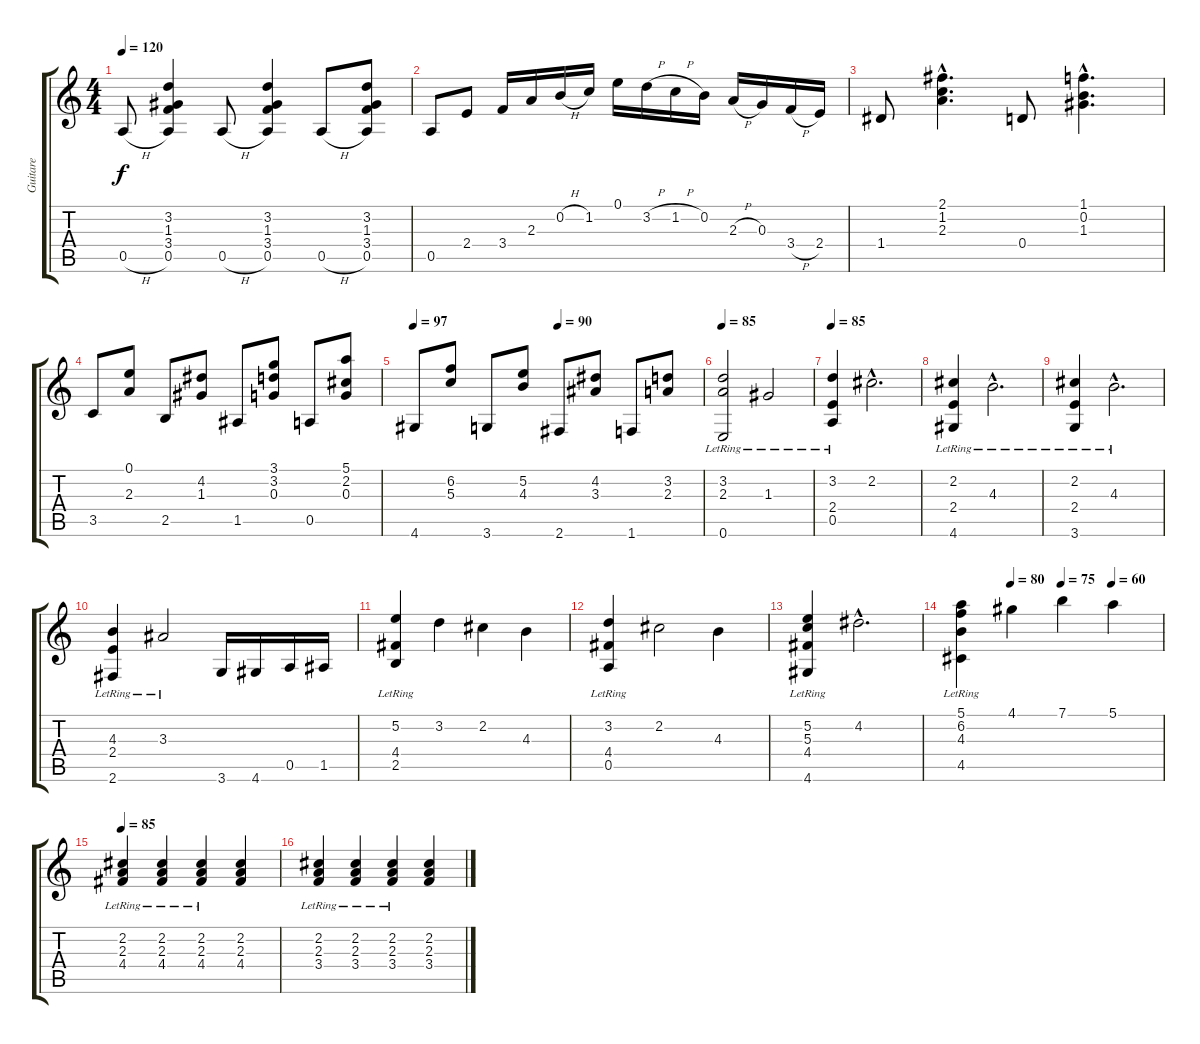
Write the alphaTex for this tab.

\track ("Guitare" "Guitare") {instrument acousticguitarnylon}
\staff {score tabs}
\tuning (E4 B3 G3 D3 A2 E2) {hide}
\ts (4 4)
\tempo 120
\clef g2
\ks c
0.5{h}.8{dy f} (3.2 1.3 3.4 0.5).4 0.5{h}.8 (3.2 1.3 3.4 0.5).4 0.5{h}.8 (3.2 1.3 3.4 0.5).8 |
0.5.8 2.4.8 3.4.16 2.3.16 0.2{h}.16 1.2.16 0.1.16 3.2{h}.16 1.2{h}.16 0.2.16 2.3{h}.16 0.3.16 3.4{h}.16 2.4.16 |
1.4.8 (2.1{hac} 1.2{hac} 2.3{hac}).4{d} 0.4.8 (1.1{hac} 0.2{hac} 1.3{hac}).4{d} |
3.5.8 (0.1 2.3).8 2.5.8 (4.2 1.3).8 1.5.8 (3.1 3.2 0.3).8 0.5.8 (5.1 2.2 0.3).8 |
\tempo 97
\tempo (90 0.5)
4.6.8 (6.2 5.3).8 3.6.8 (5.2 4.3).8 2.6.8 (4.2 3.3).8 1.6.8 (3.2 2.3).8 |
\tempo 85
(3.2{lr} 2.3 0.6{lr}).2 1.3{lr}.2 |
\tempo 85
(3.2 2.4{lr} 0.5{lr}).4 2.2{hac}.2{d} |
(2.2{lr} 2.4{lr} 4.6{lr}).4 4.3{hac lr}.2{d} |
(2.2{lr} 2.4{lr} 3.6{lr}).4 4.3{hac lr}.2{d} |
(4.3 2.4{lr} 2.6{lr}).4 3.3{lr}.2 3.6.16 4.6.16 0.5.16 1.5.16 |
(5.2 4.4{lr} 2.5{lr}).4 3.2.4 2.2.4 4.3.4 |
(3.2 4.4{lr} 0.5{lr}).4 2.2.2 4.3.4 |
(5.2 5.3{lr} 4.4{lr} 4.6{lr}).4 4.2{hac}.2{d} |
\tempo (80 0.25)
\tempo (75 0.5)
\tempo (60 0.75)
(5.1 6.2{lr} 4.3{lr} 4.5{lr}).4 4.1.4 7.1.4 5.1.4 |
\tempo 85
(2.2{lr} 2.3{lr} 4.4{lr}).4 (2.2{lr} 2.3{lr} 4.4{lr}).4 (2.2{lr} 2.3{lr} 4.4{lr}).4 (2.2 2.3 4.4).4 |
(2.2{lr} 2.3{lr} 3.4{lr}).4 (2.2{lr} 2.3{lr} 3.4{lr}).4 (2.2{lr} 2.3{lr} 3.4{lr}).4 (2.2 2.3 3.4).4
